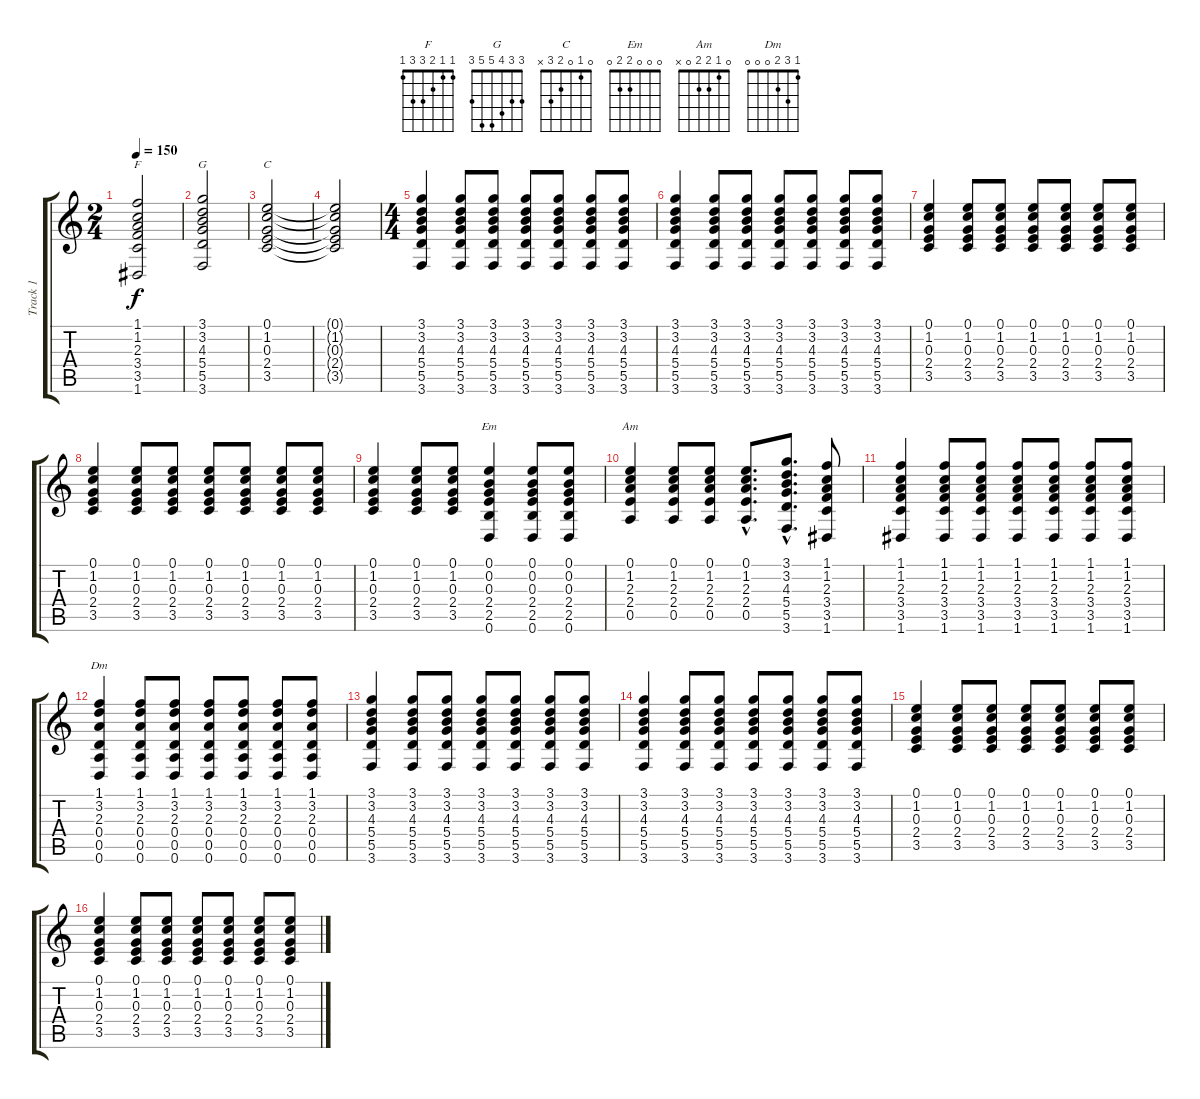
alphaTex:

\track ("Track 1" "Track 1") {instrument distortionguitar}
\staff {score tabs}
\tuning (E4 B3 G3 D3 A2 D2) {hide}
\chord ("F" 1 1 2 3 3 1)
\chord ("G" 3 3 4 5 5 3)
\chord ("C" 0 1 0 2 3 x)
\chord ("Em" 0 0 0 2 2 0)
\chord ("Am" 0 1 2 2 0 x)
\chord ("Dm" 1 3 2 0 0 0)
\ts (2 4)
\tempo 150
\clef g2
\ks c
(1.1 1.2 2.3 3.4 3.5 1.6).2{ch "F" dy f} |
(3.1 3.2 4.3 5.4 5.5 3.6).2{ch "G"} |
(0.1 1.2 0.3 2.4 3.5).2{ch "C"} |
(0.1{t} 1.2{t} 0.3{t} 2.4{t} 3.5{t}).2 |
\ts (4 4)
(3.1 3.2 4.3 5.4 5.5 3.6).4 (3.1 3.2 4.3 5.4 5.5 3.6).8 (3.1 3.2 4.3 5.4 5.5 3.6).8 (3.1 3.2 4.3 5.4 5.5 3.6).8 (3.1 3.2 4.3 5.4 5.5 3.6).8 (3.1 3.2 4.3 5.4 5.5 3.6).8 (3.1 3.2 4.3 5.4 5.5 3.6).8 |
(3.1 3.2 4.3 5.4 5.5 3.6).4 (3.1 3.2 4.3 5.4 5.5 3.6).8 (3.1 3.2 4.3 5.4 5.5 3.6).8 (3.1 3.2 4.3 5.4 5.5 3.6).8 (3.1 3.2 4.3 5.4 5.5 3.6).8 (3.1 3.2 4.3 5.4 5.5 3.6).8 (3.1 3.2 4.3 5.4 5.5 3.6).8 |
(0.1 1.2 0.3 2.4 3.5).4 (0.1 1.2 0.3 2.4 3.5).8 (0.1 1.2 0.3 2.4 3.5).8 (0.1 1.2 0.3 2.4 3.5).8 (0.1 1.2 0.3 2.4 3.5).8 (0.1 1.2 0.3 2.4 3.5).8 (0.1 1.2 0.3 2.4 3.5).8 |
(0.1 1.2 0.3 2.4 3.5).4 (0.1 1.2 0.3 2.4 3.5).8 (0.1 1.2 0.3 2.4 3.5).8 (0.1 1.2 0.3 2.4 3.5).8 (0.1 1.2 0.3 2.4 3.5).8 (0.1 1.2 0.3 2.4 3.5).8 (0.1 1.2 0.3 2.4 3.5).8 |
(0.1 1.2 0.3 2.4 3.5).4 (0.1 1.2 0.3 2.4 3.5).8 (0.1 1.2 0.3 2.4 3.5).8 (0.1 0.2 0.3 2.4 2.5 0.6).4{ch "Em"} (0.1 0.2 0.3 2.4 2.5 0.6).8 (0.1 0.2 0.3 2.4 2.5 0.6).8 |
(0.1 1.2 2.3 2.4 0.5).4{ch "Am"} (0.1 1.2 2.3 2.4 0.5).8 (0.1 1.2 2.3 2.4 0.5).8 (0.1{hac} 1.2{hac} 2.3{hac} 2.4{hac} 0.5{hac}).8{d} (3.1{hac} 3.2{hac} 4.3{hac} 5.4{hac} 5.5{hac} 3.6{hac}).8{d} (1.1 1.2 2.3 3.4 3.5 1.6).8 |
(1.1 1.2 2.3 3.4 3.5 1.6).4 (1.1 1.2 2.3 3.4 3.5 1.6).8 (1.1 1.2 2.3 3.4 3.5 1.6).8 (1.1 1.2 2.3 3.4 3.5 1.6).8 (1.1 1.2 2.3 3.4 3.5 1.6).8 (1.1 1.2 2.3 3.4 3.5 1.6).8 (1.1 1.2 2.3 3.4 3.5 1.6).8 |
(1.1 3.2 2.3 0.4 0.5 0.6).4{ch "Dm"} (1.1 3.2 2.3 0.4 0.5 0.6).8 (1.1 3.2 2.3 0.4 0.5 0.6).8 (1.1 3.2 2.3 0.4 0.5 0.6).8 (1.1 3.2 2.3 0.4 0.5 0.6).8 (1.1 3.2 2.3 0.4 0.5 0.6).8 (1.1 3.2 2.3 0.4 0.5 0.6).8 |
(3.1 3.2 4.3 5.4 5.5 3.6).4 (3.1 3.2 4.3 5.4 5.5 3.6).8 (3.1 3.2 4.3 5.4 5.5 3.6).8 (3.1 3.2 4.3 5.4 5.5 3.6).8 (3.1 3.2 4.3 5.4 5.5 3.6).8 (3.1 3.2 4.3 5.4 5.5 3.6).8 (3.1 3.2 4.3 5.4 5.5 3.6).8 |
(3.1 3.2 4.3 5.4 5.5 3.6).4 (3.1 3.2 4.3 5.4 5.5 3.6).8 (3.1 3.2 4.3 5.4 5.5 3.6).8 (3.1 3.2 4.3 5.4 5.5 3.6).8 (3.1 3.2 4.3 5.4 5.5 3.6).8 (3.1 3.2 4.3 5.4 5.5 3.6).8 (3.1 3.2 4.3 5.4 5.5 3.6).8 |
(0.1 1.2 0.3 2.4 3.5).4 (0.1 1.2 0.3 2.4 3.5).8 (0.1 1.2 0.3 2.4 3.5).8 (0.1 1.2 0.3 2.4 3.5).8 (0.1 1.2 0.3 2.4 3.5).8 (0.1 1.2 0.3 2.4 3.5).8 (0.1 1.2 0.3 2.4 3.5).8 |
(0.1 1.2 0.3 2.4 3.5).4 (0.1 1.2 0.3 2.4 3.5).8 (0.1 1.2 0.3 2.4 3.5).8 (0.1 1.2 0.3 2.4 3.5).8 (0.1 1.2 0.3 2.4 3.5).8 (0.1 1.2 0.3 2.4 3.5).8 (0.1 1.2 0.3 2.4 3.5).8
